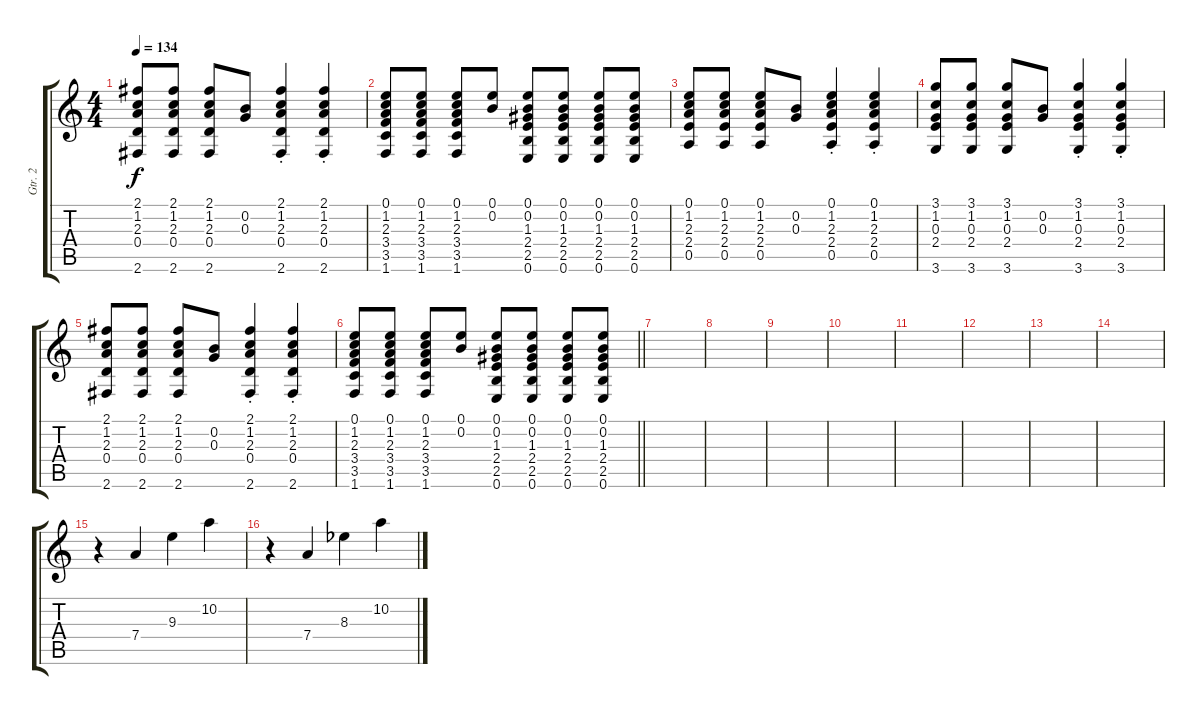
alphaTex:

\track ("Gtr. 2" "Gtr. 2") {instrument acousticguitarsteel}
\staff {score tabs}
\tuning (E4 B3 G3 D3 A2 E2) {hide}
\ts (4 4)
\tempo 134
\clef g2
\ks c
(2.1 1.2 2.3 0.4 2.6).8{dy f} (2.1 1.2 2.3 0.4 2.6).8 (2.1 1.2 2.3 0.4 2.6).8 (0.2 0.3).8 (2.1{st} 1.2{st} 2.3{st} 0.4{st} 2.6{st}).4 (2.1{st} 1.2{st} 2.3{st} 0.4{st} 2.6{st}).4 |
(0.1 1.2 2.3 3.4 3.5 1.6).8 (0.1 1.2 2.3 3.4 3.5 1.6).8 (0.1 1.2 2.3 3.4 3.5 1.6).8 (0.1 0.2).8 (0.1 0.2 1.3 2.4 2.5 0.6).8 (0.1 0.2 1.3 2.4 2.5 0.6).8 (0.1 0.2 1.3 2.4 2.5 0.6).8 (0.1 0.2 1.3 2.4 2.5 0.6).8 |
(0.1 1.2 2.3 2.4 0.5).8 (0.1 1.2 2.3 2.4 0.5).8 (0.1 1.2 2.3 2.4 0.5).8 (0.2 0.3).8 (0.1{st} 1.2{st} 2.3{st} 2.4{st} 0.5{st}).4 (0.1{st} 1.2{st} 2.3{st} 2.4{st} 0.5{st}).4 |
(3.1 1.2 0.3 2.4 3.6).8 (3.1 1.2 0.3 2.4 3.6).8 (3.1 1.2 0.3 2.4 3.6).8 (0.2 0.3).8 (3.1{st} 1.2{st} 0.3{st} 2.4{st} 3.6{st}).4 (3.1{st} 1.2{st} 0.3{st} 2.4{st} 3.6{st}).4 |
(2.1 1.2 2.3 0.4 2.6).8 (2.1 1.2 2.3 0.4 2.6).8 (2.1 1.2 2.3 0.4 2.6).8 (0.2 0.3).8 (2.1{st} 1.2{st} 2.3{st} 0.4{st} 2.6{st}).4 (2.1{st} 1.2{st} 2.3{st} 0.4{st} 2.6{st}).4 |
\barLineRight lightlight
(0.1 1.2 2.3 3.4 3.5 1.6).8 (0.1 1.2 2.3 3.4 3.5 1.6).8 (0.1 1.2 2.3 3.4 3.5 1.6).8 (0.1 0.2).8 (0.1 0.2 1.3 2.4 2.5 0.6).8 (0.1 0.2 1.3 2.4 2.5 0.6).8 (0.1 0.2 1.3 2.4 2.5 0.6).8 (0.1 0.2 1.3 2.4 2.5 0.6).8 |
|
|
|
|
|
|
|
|
r.4 7.4.4 9.3.4 10.2.4 |
r.4 7.4.4 8.3{acc b}.4 10.2.4
